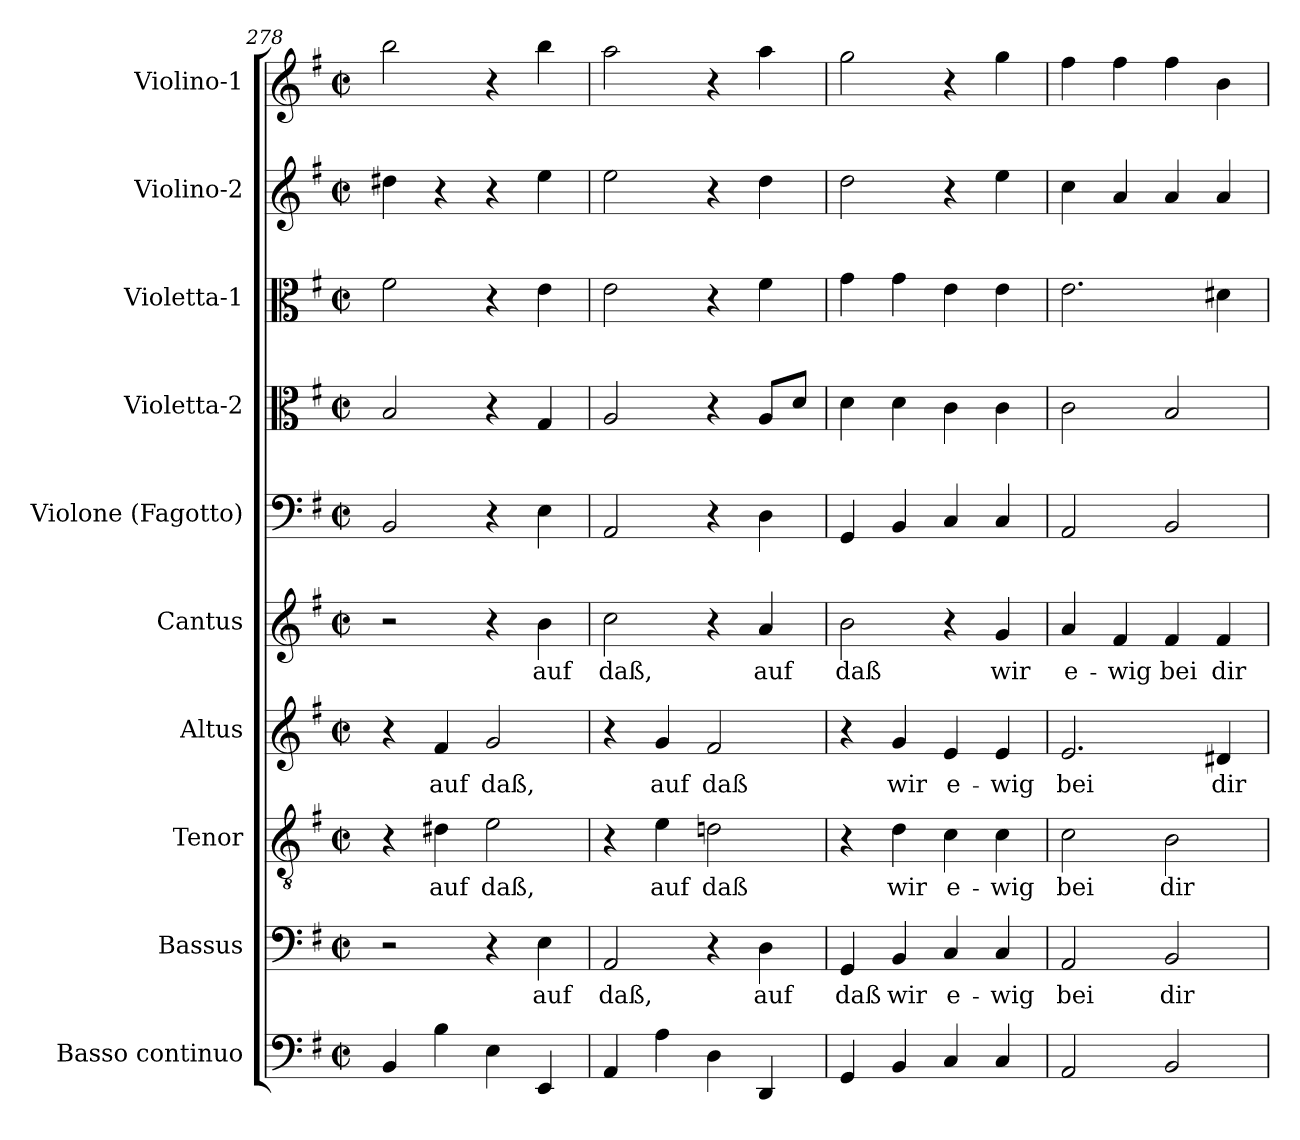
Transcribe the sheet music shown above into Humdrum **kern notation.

**kern	**kern	**text	**kern	**text	**kern	**text	**kern	**text	**kern	**kern	**kern	**kern	**kern
*part10	*part9	*part9	*part8	*part8	*part7	*part7	*part6	*part6	*part5	*part4	*part3	*part2	*part1
*staff10	*staff9	*staff9	*staff8	*staff8	*staff7	*staff7	*staff6	*staff6	*staff5	*staff4	*staff3	*staff2	*staff1
*I"Basso continuo	*I"Bassus	*	*I"Tenor	*	*I"Altus	*	*I"Cantus	*	*I"Violone (Fagotto)	*I"Violetta-2	*I"Violetta-1	*I"Violino-2	*I"Violino-1
*I'BC2	*I'B	*	*I'T	*	*I'A	*	*I'C	*	*I'Vn	*I'Va2	*I'Va1	*I'Vi2	*I'Vi1
*clefF4	*clefF4	*	*clefGv2	*	*clefG2	*	*clefG2	*	*clefF4	*clefC3	*clefC3	*clefG2	*clefG2
*k[f#]	*k[f#]	*	*k[f#]	*	*k[f#]	*	*k[f#]	*	*k[f#]	*k[f#]	*k[f#]	*k[f#]	*k[f#]
*G:	*G:	*	*G:	*	*G:	*	*G:	*	*G:	*G:	*G:	*G:	*G:
*M2/2	*M2/2	*	*M2/2	*	*M2/2	*	*M2/2	*	*M2/2	*M2/2	*M2/2	*M2/2	*M2/2
*met(c|)	*met(c|)	*	*met(c|)	*	*met(c|)	*	*met(c|)	*	*met(c|)	*met(c|)	*met(c|)	*met(c|)	*met(c|)
=278	=278	=278	=278	=278	=278	=278	=278	=278	=278	=278	=278	=278	=278
4BB/	2r	.	4r	.	4r	.	2r	.	2BB/	2B/	2f#\	4dd#X\	2bb\
!	!	!	!	!LO:LY:b	!	!	!	!	!	!	!	!	!
!	!	!	!	!	!	!LO:LY:b	!	!	!	!	!	!	!
4B\	.	.	4d#X\	auf	4f#/	auf	.	.	.	.	.	4r	.
!	!	!	!	!LO:LY:b	!	!	!	!	!	!	!	!	!
!	!	!	!	!	!	!LO:LY:b	!	!	!	!	!	!	!
4E\	4r	.	2e\	daß,	2g/	daß,	4r	.	4r	4r	4r	4r	4r
!	!	!LO:LY:b	!	!	!	!	!	!	!	!	!	!	!
!	!	!	!	!	!	!	!	!LO:LY:b	!	!	!	!	!
4EE/	4E\	auf	.	.	.	.	4b\	auf	4E\	4G/	4e\	4ee\	4bb\
=279	=279	=279	=279	=279	=279	=279	=279	=279	=279	=279	=279	=279	=279
!	!	!LO:LY:b	!	!	!	!	!	!	!	!	!	!	!
!	!	!	!	!	!	!	!	!LO:LY:b	!	!	!	!	!
4AA/	2AA/	daß,	4r	.	4r	.	2cc\	daß,	2AA/	2A/	2e\	2ee\	2aa\
!	!	!	!	!LO:LY:b	!	!	!	!	!	!	!	!	!
!	!	!	!	!	!	!LO:LY:b	!	!	!	!	!	!	!
4A\	.	.	4e\	auf	4g/	auf	.	.	.	.	.	.	.
!	!	!	!	!LO:LY:b	!	!	!	!	!	!	!	!	!
!	!	!	!	!	!	!LO:LY:b	!	!	!	!	!	!	!
4D\	4r	.	2dn\	daß	2f#/	daß	4r	.	4r	4r	4r	4r	4r
!	!	!LO:LY:b	!	!	!	!	!	!	!	!	!	!	!
!	!	!	!	!	!	!	!	!LO:LY:b	!	!	!	!	!
4DD/	4D\	auf	.	.	.	.	4a/	auf	4D\	8A/L	4f#\	4dd\	4aa\
.	.	.	.	.	.	.	.	.	.	8d/J	.	.	.
!!LO:LB:g=z
=280	=280	=280	=280	=280	=280	=280	=280	=280	=280	=280	=280	=280	=280
!	!	!LO:LY:b	!	!	!	!	!	!	!	!	!	!	!
!	!	!	!	!	!	!	!	!LO:LY:b	!	!	!	!	!
4GG/	4GG/	daß	4r	.	4r	.	2b\	daß	4GG/	4d\	4g\	2dd\	2gg\
!	!	!LO:LY:b	!	!	!	!	!	!	!	!	!	!	!
!	!	!	!	!LO:LY:b	!	!	!	!	!	!	!	!	!
!	!	!	!	!	!	!LO:LY:b	!	!	!	!	!	!	!
4BB/	4BB/	wir	4d\	wir	4g/	wir	.	.	4BB/	4d\	4g\	.	.
!	!	!LO:LY:b	!	!	!	!	!	!	!	!	!	!	!
!	!	!	!	!LO:LY:b	!	!	!	!	!	!	!	!	!
!	!	!	!	!	!	!LO:LY:b	!	!	!	!	!	!	!
4C/	4C/	e-	4c\	e-	4e/	e-	4r	.	4C/	4c\	4e\	4r	4r
!	!	!LO:LY:b	!	!	!	!	!	!	!	!	!	!	!
!	!	!	!	!LO:LY:b	!	!	!	!	!	!	!	!	!
!	!	!	!	!	!	!LO:LY:b	!	!	!	!	!	!	!
!	!	!	!	!	!	!	!	!LO:LY:b	!	!	!	!	!
4C/	4C/	-wig	4c\	-wig	4e/	-wig	4g/	wir	4C/	4c\	4e\	4ee\	4gg\
=281	=281	=281	=281	=281	=281	=281	=281	=281	=281	=281	=281	=281	=281
!	!	!LO:LY:b	!	!	!	!	!	!	!	!	!	!	!
!	!	!	!	!LO:LY:b	!	!	!	!	!	!	!	!	!
!	!	!	!	!	!	!LO:LY:b	!	!	!	!	!	!	!
!	!	!	!	!	!	!	!	!LO:LY:b	!	!	!	!	!
2AA/	2AA/	bei	2c\	bei	2.e/	bei	4a/	e-	2AA/	2c\	2.e\	4cc\	4ff#\
!	!	!	!	!	!	!	!	!LO:LY:b	!	!	!	!	!
.	.	.	.	.	.	.	4f#/	-wig	.	.	.	4a/	4ff#\
!	!	!LO:LY:b	!	!	!	!	!	!	!	!	!	!	!
!	!	!	!	!LO:LY:b	!	!	!	!	!	!	!	!	!
!	!	!	!	!	!	!	!	!LO:LY:b	!	!	!	!	!
2BB/	2BB/	dir	2B\	dir	.	.	4f#/	bei	2BB/	2B/	.	4a/	4ff#\
!	!	!	!	!	!	!LO:LY:b	!	!	!	!	!	!	!
!	!	!	!	!	!	!	!	!LO:LY:b	!	!	!	!	!
.	.	.	.	.	4d#X/	dir	4f#/	dir	.	.	4d#X\	4a/	4b\
=	=	=	=	=	=	=	=	=	=	=	=	=	=
*-	*-	*-	*-	*-	*-	*-	*-	*-	*-	*-	*-	*-	*-
